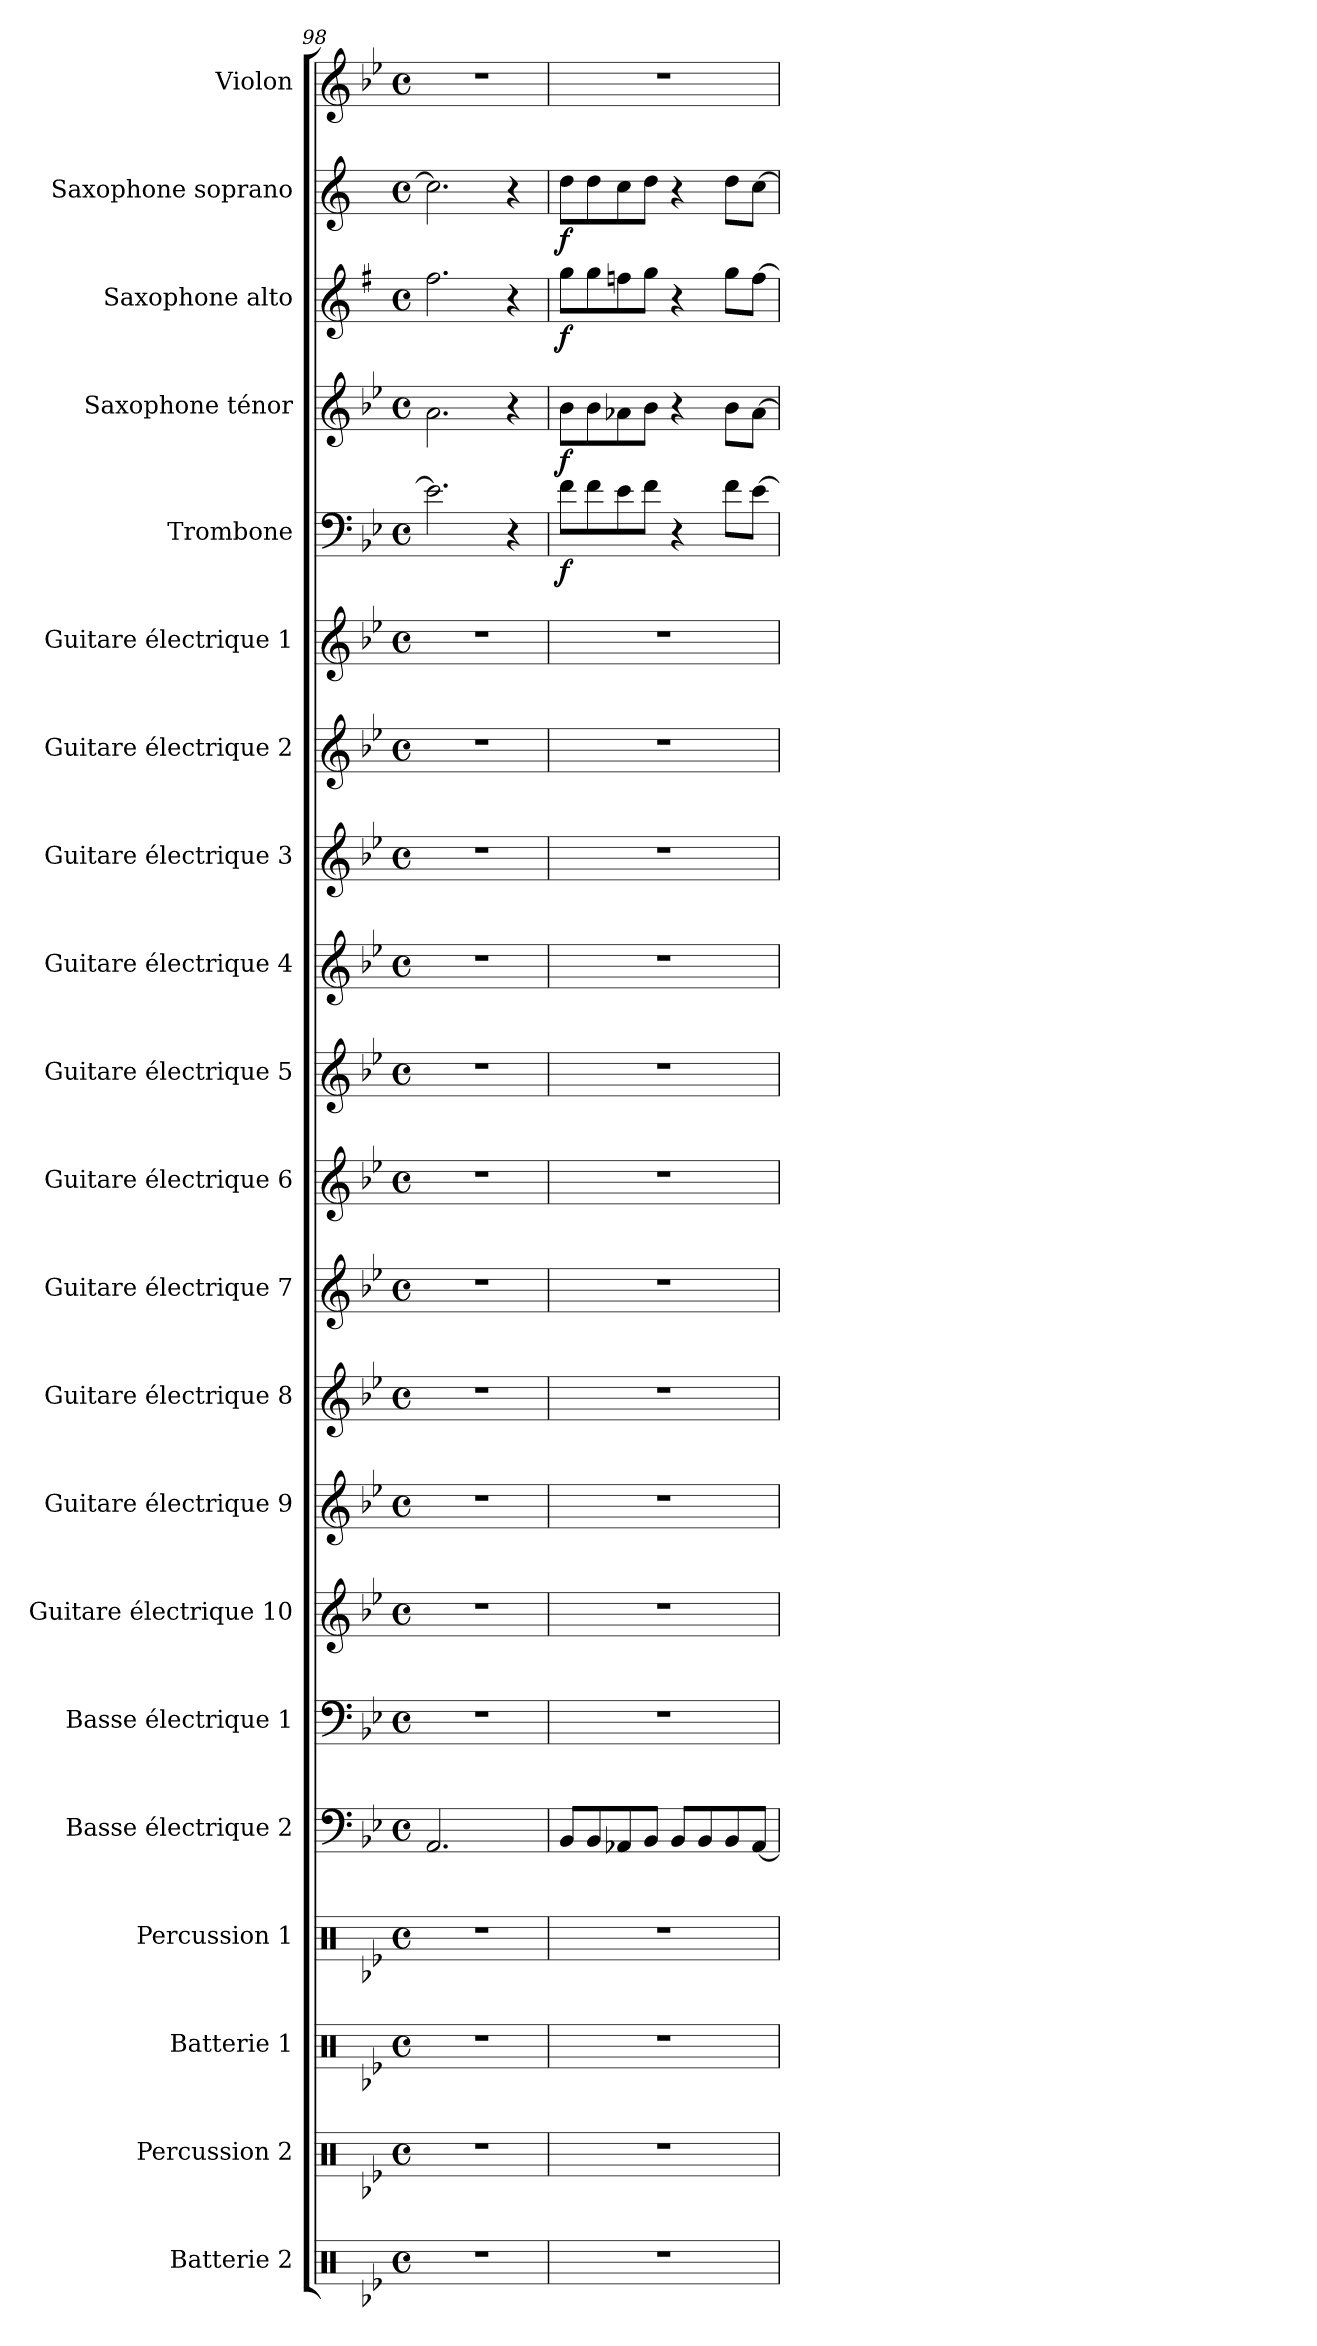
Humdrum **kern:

**kern	**kern	**kern	**kern	**kern	**kern	**kern	**kern	**kern	**kern	**kern	**kern	**kern	**kern	**kern	**kern	**kern	**dynam	**kern	**dynam	**kern	**dynam	**kern	**dynam	**kern
*part21	*part20	*part19	*part18	*part17	*part16	*part15	*part14	*part13	*part12	*part11	*part10	*part9	*part8	*part7	*part6	*part5	*part5	*part4	*part4	*part3	*part3	*part2	*part2	*part1
*staff21	*staff20	*staff19	*staff18	*staff17	*staff16	*staff15	*staff14	*staff13	*staff12	*staff11	*staff10	*staff9	*staff8	*staff7	*staff6	*staff5	*staff5	*staff4	*staff4	*staff3	*staff3	*staff2	*staff2	*staff1
*I"Batterie 2	*I"Percussion 2	*I"Batterie 1	*I"Percussion 1	*I"Basse électrique 2	*I"Basse électrique 1	*I"Guitare électrique 10	*I"Guitare électrique 9	*I"Guitare électrique 8	*I"Guitare électrique 7	*I"Guitare électrique 6	*I"Guitare électrique 5	*I"Guitare électrique 4	*I"Guitare électrique 3	*I"Guitare électrique 2	*I"Guitare électrique 1	*I"Trombone	*	*I"Saxophone ténor	*	*I"Saxophone alto	*	*I"Saxophone soprano	*	*I"Violon
*I'Batt. 2	*I'Perc. 2	*I'Batt. 1	*I'Perc. 1	*I'B.ƒ. 2	*I'B.ƒ. 1	*I'Gtr.ƒ. 10	*I'Gtr.ƒ. 9	*I'Gtr.ƒ. 8	*I'Gtr.ƒ. 7	*I'Gtr.ƒ. 6	*I'Gtr.ƒ. 5	*I'Gtr.ƒ. 4	*I'Gtr.ƒ. 3	*I'Gtr.ƒ. 2	*I'Gtr.ƒ. 1	*I'Tbn.	*	*I'Sx. T.	*	*I'Sx. A.	*	*I'Sx. S.	*	*I'Vln.
*clefX	*clefX	*clefX	*clefX	*clefF4	*clefF4	*clefG2	*clefG2	*clefG2	*clefG2	*clefG2	*clefG2	*clefG2	*clefG2	*clefG2	*clefG2	*clefF4	*	*clefG2	*	*clefG2	*	*clefG2	*	*clefG2
*	*	*	*	*ITrd7c12	*ITrd7c12	*ITrd7c12	*ITrd7c12	*ITrd7c12	*ITrd7c12	*ITrd7c12	*ITrd7c12	*ITrd7c12	*ITrd7c12	*ITrd7c12	*ITrd7c12	*	*	*ITrd8c14	*	*ITrd5c9	*	*ITrd1c2	*	*
*k[b-e-]	*k[b-e-]	*k[b-e-]	*k[b-e-]	*k[b-e-]	*k[b-e-]	*k[b-e-]	*k[b-e-]	*k[b-e-]	*k[b-e-]	*k[b-e-]	*k[b-e-]	*k[b-e-]	*k[b-e-]	*k[b-e-]	*k[b-e-]	*k[b-e-]	*	*k[b-e-]	*	*k[b-e-]	*	*k[b-e-]	*	*k[b-e-]
*B-:	*B-:	*B-:	*B-:	*B-:	*B-:	*B-:	*B-:	*B-:	*B-:	*B-:	*B-:	*B-:	*B-:	*B-:	*B-:	*B-:	*	*B-:	*	*B-:	*	*B-:	*	*B-:
*M4/4	*M4/4	*M4/4	*M4/4	*M4/4	*M4/4	*M4/4	*M4/4	*M4/4	*M4/4	*M4/4	*M4/4	*M4/4	*M4/4	*M4/4	*M4/4	*M4/4	*	*M4/4	*	*M4/4	*	*M4/4	*	*M4/4
*met(c)	*met(c)	*met(c)	*met(c)	*met(c)	*met(c)	*met(c)	*met(c)	*met(c)	*met(c)	*met(c)	*met(c)	*met(c)	*met(c)	*met(c)	*met(c)	*met(c)	*	*met(c)	*	*met(c)	*	*met(c)	*	*met(c)
=98	=98	=98	=98	=98	=98	=98	=98	=98	=98	=98	=98	=98	=98	=98	=98	=98	=98	=98	=98	=98	=98	=98	=98	=98
1r	1r	1r	1r	2.AAA/	1r	1r	1r	1r	1r	1r	1r	1r	1r	1r	1r	2.e-\]	.	2.A\	.	2.a\	.	2.b-\]	.	1r
.	.	.	.	4ryy	.	.	.	.	.	.	.	.	.	.	.	4r	.	4r	.	4r	.	4r	.	.
=99	=99	=99	=99	=99	=99	=99	=99	=99	=99	=99	=99	=99	=99	=99	=99	=99	=99	=99	=99	=99	=99	=99	=99	=99
!	!	!	!	!	!	!	!	!	!	!	!	!	!	!	!	!	!LO:DY:b	!	!LO:DY:b	!	!LO:DY:b	!	!LO:DY:b	!
1r	1r	1r	1r	8BBB-/L	1r	1r	1r	1r	1r	1r	1r	1r	1r	1r	1r	8f\L	f	8B-\L	f	8b-\L	f	8cc\L	f	1r
.	.	.	.	8BBB-/	.	.	.	.	.	.	.	.	.	.	.	8f\	.	8B-\	.	8b-\	.	8cc\	.	.
.	.	.	.	8AAA-X/	.	.	.	.	.	.	.	.	.	.	.	8e-\	.	8A-X\	.	8a-X\	.	8b-\	.	.
.	.	.	.	8BBB-/J	.	.	.	.	.	.	.	.	.	.	.	8f\J	.	8B-\J	.	8b-\J	.	8cc\J	.	.
.	.	.	.	8BBB-/L	.	.	.	.	.	.	.	.	.	.	.	4r	.	4r	.	4r	.	4r	.	.
.	.	.	.	8BBB-/	.	.	.	.	.	.	.	.	.	.	.	.	.	.	.	.	.	.	.	.
.	.	.	.	8BBB-/	.	.	.	.	.	.	.	.	.	.	.	8f\L	.	8B-\L	.	8b-\L	.	8cc\L	.	.
.	.	.	.	[8AAA-/J	.	.	.	.	.	.	.	.	.	.	.	[8e-\J	.	[8A-\J	.	[8a-\J	.	[8b-\J	.	.
=	=	=	=	=	=	=	=	=	=	=	=	=	=	=	=	=	=	=	=	=	=	=	=	=
*-	*-	*-	*-	*-	*-	*-	*-	*-	*-	*-	*-	*-	*-	*-	*-	*-	*-	*-	*-	*-	*-	*-	*-	*-
